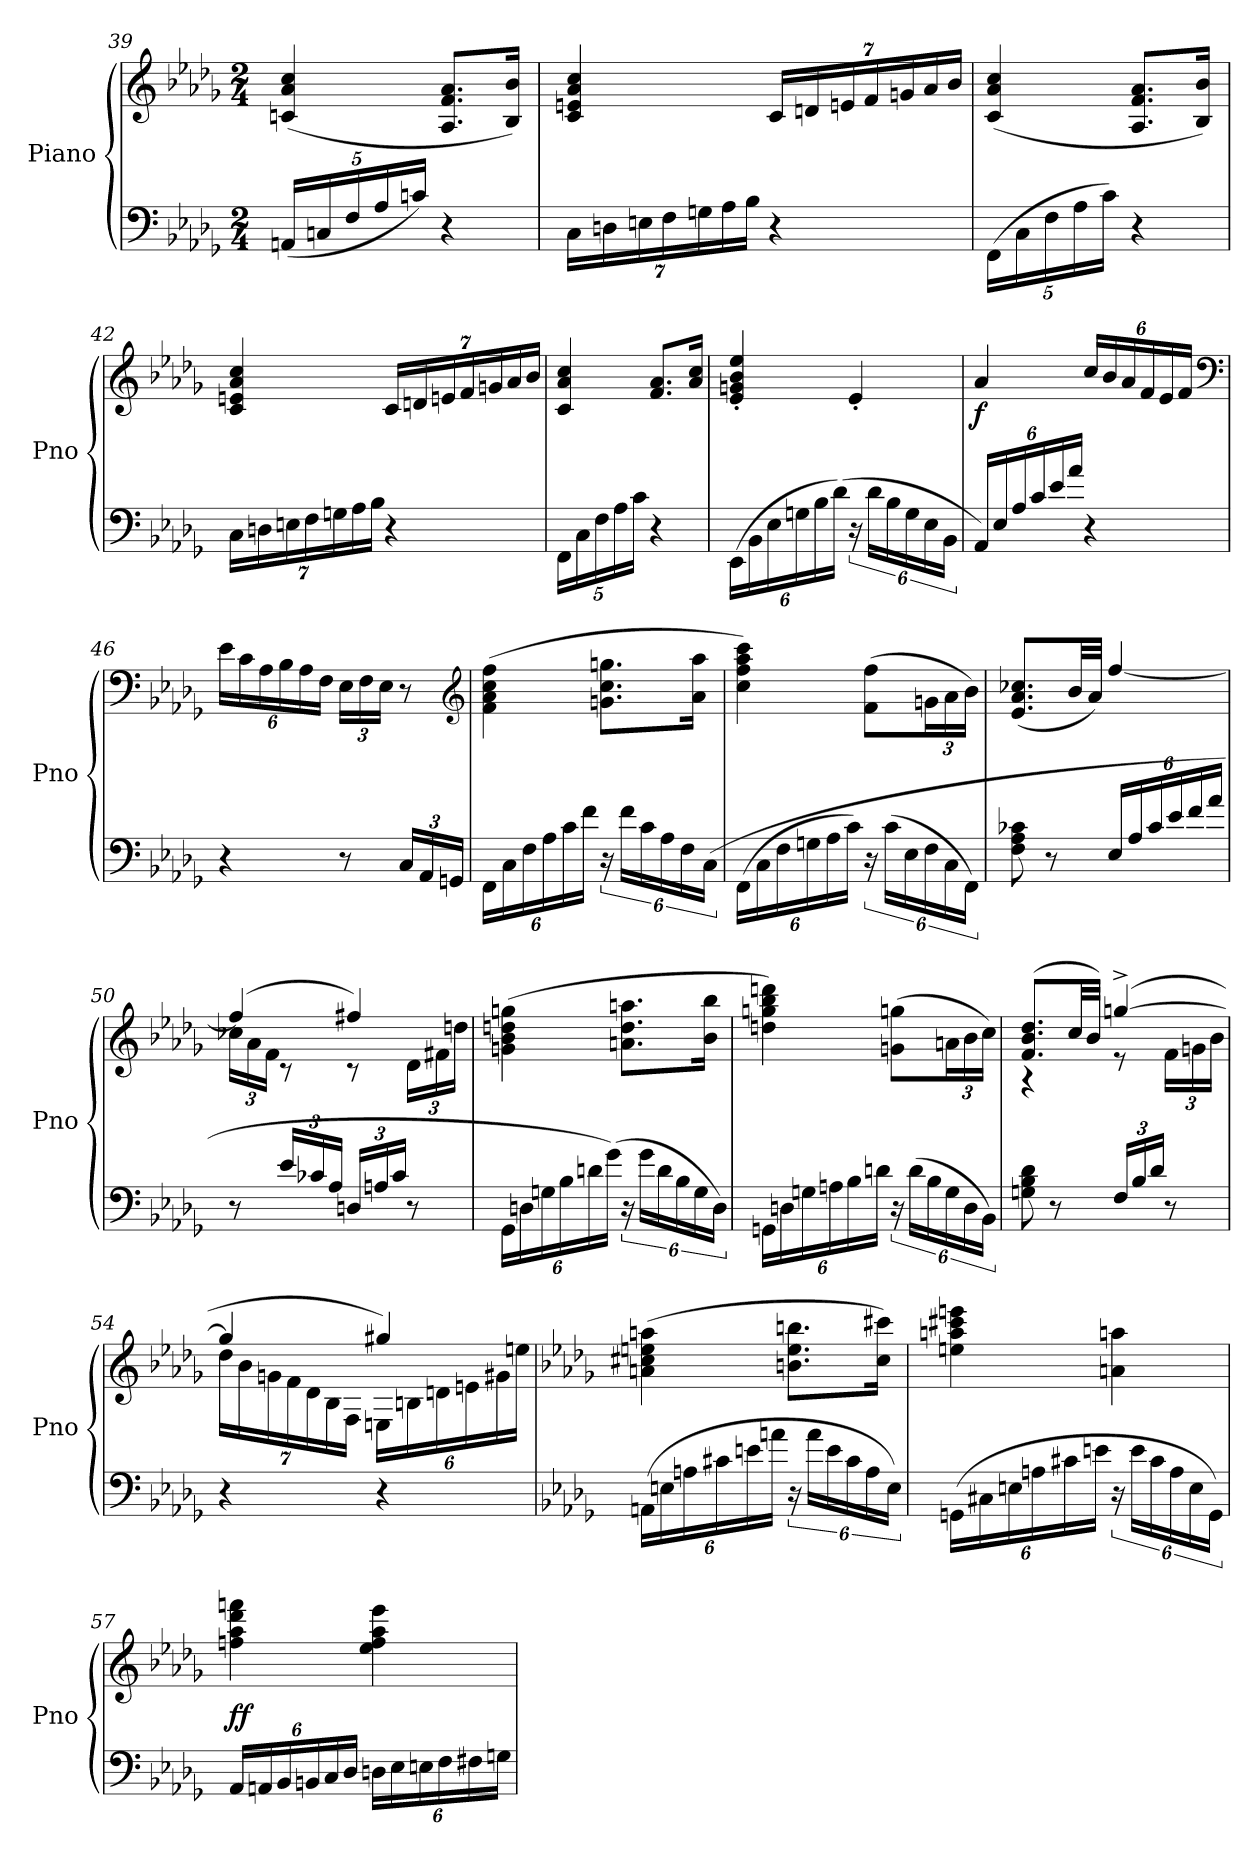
**kern	**kern	**dynam
*part1	*part1	*part1
*staff2	*staff1	*staff1/2
*I"Piano	*	*
*I'Pno	*	*
*clefF4	*clefG2	*
*k[b-e-a-d-g-]	*k[b-e-a-d-g-]	*
*M2/4	*M2/4	*
=39	=39	=39
(20AAn/LL	(4cn/ 4a-/ 4cc/	.
20Cn/	.	.
20F/	.	.
20A-/	.	.
20cn/JJ)	.	.
4r	8.A-/ 8.f/ 8.a-/L	.
.	16B-/ 16b-/Jk)	.
=40	=40	=40
28C\LL	4c/ 4en/ 4a-/ 4cc/	.
28Dn\	.	.
28En\	.	.
28F\	.	.
28Gn\	.	.
28A-\	.	.
28B-\JJ	.	.
4r	28c/LL	.
.	28dn/	.
.	28en/	.
.	28f/	.
.	28gn/	.
.	28a-/	.
.	28b-/JJ	.
=41	=41	=41
(20FF\LL	(4c/ 4a-/ 4cc/	.
20C\	.	.
20F\	.	.
20A-\	.	.
20c\JJ)	.	.
4r	8.A-/ 8.f/ 8.a-/L	.
.	16B-/ 16b-/Jk)	.
=42	=42	=42
28C\LL	4c/ 4en/ 4a-/ 4cc/	.
28Dn\	.	.
28En\	.	.
28F\	.	.
28Gn\	.	.
28A-\	.	.
28B-\JJ	.	.
4r	28c/LL	.
.	28dn/	.
.	28en/	.
.	28f/	.
.	28gn/	.
.	28a-/	.
.	28b-/JJ	.
=43	=43	=43
20FF\LL	4c/ 4a-/ 4cc/	.
20C\	.	.
20F\	.	.
20A-\	.	.
20c\JJ	.	.
4r	8.f/ 8.a-/L	.
.	16a-/ 16cc/Jk	.
=44	=44	=44
(24EE-\LL	4e-'/ 4gn'/ 4b-'/ 4ee-'/	.
24BB-\	.	.
24E-\	.	.
24Gn\	.	.
24B-\	.	.
(24d-\JJ)	.	.
24r	4e-'/	.
24d-\LL	.	.
24B-\	.	.
24G\	.	.
24E-\	.	.
24BB-\JJ	.	.
=45	=45	=45
24AA-/LL)	4a-/	f
24E-/	.	.
24A-/	.	.
24c/	.	.
24e-/	.	.
24a-/JJ	.	.
4r	24cc/LL	.
.	24b-/	.
.	24a-/	.
.	24f/	.
.	24e-/	.
.	24f/JJ	.
*	*clefF4	*
=46	=46	=46
4r	24e-\LL	.
.	24c\	.
.	24A-\	.
.	24B-\	.
.	24A-\	.
.	24F\JJ	.
8r	24E-\LL	.
.	24F\	.
.	24E-\JJ	.
24C/LL	8r	.
24AA-/	.	.
24GGn/JJ	.	.
*	*clefG2	*
=47	=47	=47
24FF\LL	(4f\ 4a-\ 4cc\ 4ff\	.
24C\	.	.
24F\	.	.
24A-\	.	.
24c\	.	.
24f\JJ	.	.
24r	8.gn\ 8.cc\ 8.ggn\L	.
24f\LL	.	.
24c\	.	.
24A-\	.	.
24F\	.	.
.	16a-\ 16aa-\Jk	.
(24C\JJ	.	.
=48	=48	=48
(24FF\LL	4cc\ 4ff\ 4aa-\ 4ccc\)	.
24C\	.	.
24F\	.	.
24Gn\	.	.
24A-\	.	.
24c\JJ)	.	.
24r	(8f\ 8ff\L	.
(24c\LL	.	.
24E-\	.	.
24F\	24gn\L	.
24C\	24a-\	.
24FF\JJ)	24b-\JJ)	.
=49	=49	=49
8F\ 8A-\ 8c-X\	(8.e-/ 8.a-/ 8.cc-X/L	.
8r	.	.
.	32b-/LL	.
.	32a-/JJJ)	.
24E-/LL	[4ff/	.
24A-/	.	.
24c-/	.	.
24e-/	.	.
24f/	.	.
24a-/JJ	.	.
=50	=50	=50
*	*^	*
8r	(4ff/]	24cc-X\LL	.
.	.	24a-\	.
.	.	24f\JJ	.
24e-/LL	.	8r	.
24c-X/	.	.	.
24A-/JJ	.	.	.
24Dn/LL	4ff#X/)	8r	.
24An/	.	.	.
24c-/JJ	.	.	.
8r	.	24d-\LL	.
.	.	24f#X\	.
.	.	24ddn\JJ	.
*	*v	*v	*
=51	=51	=51
24GG-\LL	(4gn\ 4b-\ 4ddn\ 4ggn\	.
24Dn\	.	.
24Gn\	.	.
24B-\	.	.
24dn\	.	.
(24g-\JJ)	.	.
24r	8.an\ 8.dd\ 8.aan\L	.
24g-\LL	.	.
24d\	.	.
24B-\	.	.
24G\	.	.
.	16b-\ 16bb-\Jk	.
24D\JJ)	.	.
=52	=52	=52
24GGn\LL	4ddn\ 4ggn\ 4bb-\ 4dddn\)	.
24Dn\	.	.
24Gn\	.	.
24An\	.	.
24B-\	.	.
24dn\JJ	.	.
24r	(8gn\ 8ggn\L	.
(24d\LL	.	.
24B-\	.	.
24G\	24an\L	.
24D\	24b-\	.
24BB-\JJ)	24cc\JJ)	.
=53	=53	=53
*	*^	*
8Gn\ 8B-\ 8d-\	(8.f/ 8.b-/ 8.dd-/L	4r	.
8r	.	.	.
.	32cc/LL	.	.
.	32b-/JJJ)	.	.
24F/LL	([4ggn^/	8r	.
24B-/	.	.	.
24d-/JJ	.	.	.
8r	.	24f\LL	.
.	.	24gn\	.
.	.	24b-\JJ	.
=54	=54	=54	=54
4r	4gg/]	28dd-\LL	.
.	.	28b-\	.
.	.	28gn\	.
.	.	28f\	.
.	.	28d-\	.
.	.	28B-\	.
.	.	28F\JJ	.
4r	4gg#X/)	24En\LL	.
.	.	24Bn\	.
.	.	24dn\	.
.	.	24en\	.
.	.	24g#X\	.
.	.	24een\JJ	.
*	*v	*v	*
=55	=55	=55
*k[b-e-a-d-g-]	*k[b-e-a-d-g-]	*
(24AAn\LL	(4an\ 4cc#X\ 4een\ 4aan\	.
24En\	.	.
24An\	.	.
24c#X\	.	.
24en\	.	.
24an\JJ	.	.
24r	8.bn\ 8.ee\ 8.bbn\L	.
24a\LL	.	.
24e\	.	.
24c#\	.	.
24A\	.	.
.	16cc#\ 16ccc#X\Jk)	.
24E\JJ)	.	.
=56	=56	=56
(24GGn\LL	4een\ 4aan\ 4ccc#X\ 4eeen\	.
24C#X\	.	.
24En\	.	.
24An\	.	.
24c#X\	.	.
24en\JJ	.	.
24r	4an\ 4aan\	.
24e\LL	.	.
24c#\	.	.
24A\	.	.
24E\	.	.
24GG\JJ)	.	.
=57	=57	=57
24AA-/LL	4ffn\ 4aa-\ 4ddd-\ 4fffn\	ff
24AAn/	.	.
24BB-/	.	.
24BBn/	.	.
24C/	.	.
24D-/JJ	.	.
24Dn\LL	4ee-\ 4ff\ 4aa-\ 4eee-\	.
24E-\	.	.
24En\	.	.
24F\	.	.
24F#X\	.	.
24Gn\JJ	.	.
=	=	=
*-	*-	*-
